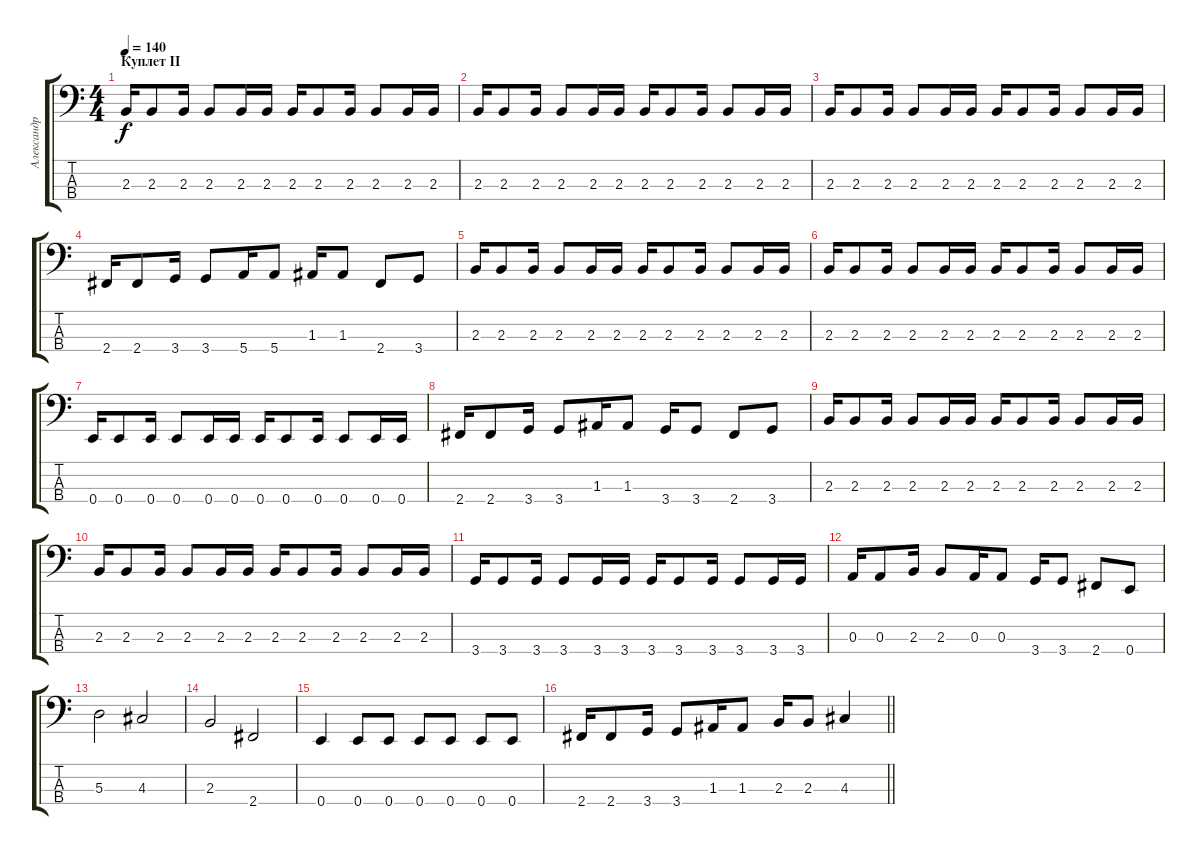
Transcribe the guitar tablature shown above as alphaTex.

\track ("Александр Тимонин" "Александр ") {instrument electricbassfinger}
\staff {score tabs}
\tuning (G2 D2 A1 E1) {hide}
\ts (4 4)
\section ("" "Куплет II")
\tempo 140
\clef f4
\ks c
2.3.16{dy f} 2.3.8 2.3.16 2.3.8 2.3.16 2.3.16 2.3.16 2.3.8 2.3.16 2.3.8 2.3.16 2.3.16 |
2.3.16 2.3.8 2.3.16 2.3.8 2.3.16 2.3.16 2.3.16 2.3.8 2.3.16 2.3.8 2.3.16 2.3.16 |
2.3.16 2.3.8 2.3.16 2.3.8 2.3.16 2.3.16 2.3.16 2.3.8 2.3.16 2.3.8 2.3.16 2.3.16 |
2.4.16 2.4.8 3.4.16 3.4.8 5.4.16 5.4.8 1.3.16 1.3.8 2.4.8 3.4.8 |
2.3.16 2.3.8 2.3.16 2.3.8 2.3.16 2.3.16 2.3.16 2.3.8 2.3.16 2.3.8 2.3.16 2.3.16 |
2.3.16 2.3.8 2.3.16 2.3.8 2.3.16 2.3.16 2.3.16 2.3.8 2.3.16 2.3.8 2.3.16 2.3.16 |
0.4.16 0.4.8 0.4.16 0.4.8 0.4.16 0.4.16 0.4.16 0.4.8 0.4.16 0.4.8 0.4.16 0.4.16 |
2.4.16 2.4.8 3.4.16 3.4.8 1.3.16 1.3.8 3.4.16 3.4.8 2.4.8 3.4.8 |
2.3.16 2.3.8 2.3.16 2.3.8 2.3.16 2.3.16 2.3.16 2.3.8 2.3.16 2.3.8 2.3.16 2.3.16 |
2.3.16 2.3.8 2.3.16 2.3.8 2.3.16 2.3.16 2.3.16 2.3.8 2.3.16 2.3.8 2.3.16 2.3.16 |
3.4.16 3.4.8 3.4.16 3.4.8 3.4.16 3.4.16 3.4.16 3.4.8 3.4.16 3.4.8 3.4.16 3.4.16 |
0.3.16 0.3.8 2.3.16 2.3.8 0.3.16 0.3.8 3.4.16 3.4.8 2.4.8 0.4.8 |
5.3.2 4.3.2 |
2.3.2 2.4.2 |
0.4.4 0.4.8 0.4.8 0.4.8 0.4.8 0.4.8 0.4.8 |
\barLineRight lightlight
2.4.16 2.4.8 3.4.16 3.4.8 1.3.16 1.3.8 2.3.16 2.3.8 4.3.4
